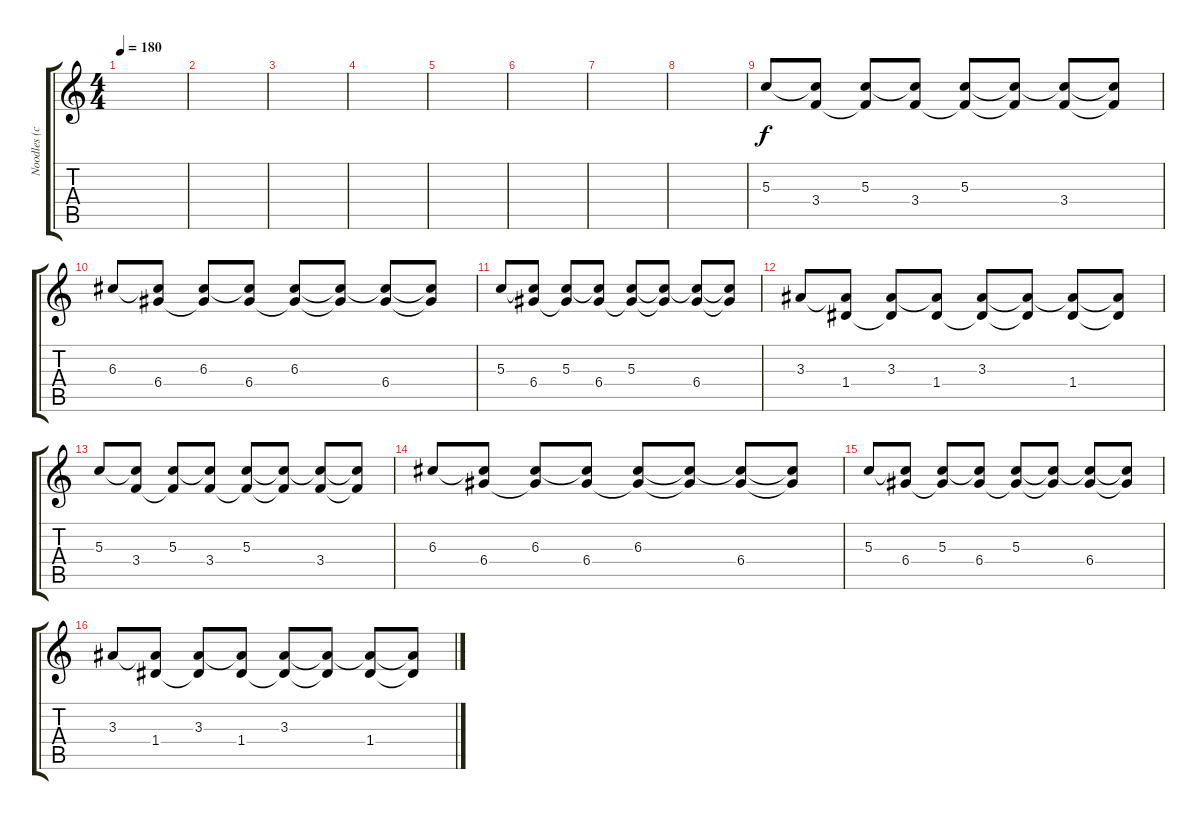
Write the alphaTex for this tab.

\track ("Noodles (clean sound)" "Noodles (c") {instrument electricguitarclean}
\staff {score tabs}
\tuning (E4 B3 G3 D3 A2 E2) {hide}
\ts (4 4)
\tempo 180
\clef g2
\ks c
|
|
|
|
|
|
|
|
5.3.8 (5.3{t} 3.4).8 (5.3 3.4{t}).8 (5.3{t} 3.4).8 (5.3 3.4{t}).8 (5.3{t} 3.4{t}).8 (5.3{t} 3.4).8 (5.3{t} 3.4{t}).8 |
6.3.8 (6.3{t} 6.4).8 (6.3 6.4{t}).8 (6.3{t} 6.4).8 (6.3 6.4{t}).8 (6.3{t} 6.4{t}).8 (6.3{t} 6.4).8 (6.3{t} 6.4{t}).8 |
5.3.8 (5.3{t} 6.4).8 (5.3 6.4{t}).8 (5.3{t} 6.4).8 (5.3 6.4{t}).8 (5.3{t} 6.4{t}).8 (5.3{t} 6.4).8 (5.3{t} 6.4{t}).8 |
3.3.8 (3.3{t} 1.4).8 (3.3 1.4{t}).8 (3.3{t} 1.4).8 (3.3 1.4{t}).8 (3.3{t} 1.4{t}).8 (3.3{t} 1.4).8 (3.3{t} 1.4{t}).8 |
5.3.8 (5.3{t} 3.4).8 (5.3 3.4{t}).8 (5.3{t} 3.4).8 (5.3 3.4{t}).8 (5.3{t} 3.4{t}).8 (5.3{t} 3.4).8 (5.3{t} 3.4{t}).8 |
6.3.8 (6.3{t} 6.4).8 (6.3 6.4{t}).8 (6.3{t} 6.4).8 (6.3 6.4{t}).8 (6.3{t} 6.4{t}).8 (6.3{t} 6.4).8 (6.3{t} 6.4{t}).8 |
5.3.8 (5.3{t} 6.4).8 (5.3 6.4{t}).8 (5.3{t} 6.4).8 (5.3 6.4{t}).8 (5.3{t} 6.4{t}).8 (5.3{t} 6.4).8 (5.3{t} 6.4{t}).8 |
3.3.8 (3.3{t} 1.4).8 (3.3 1.4{t}).8 (3.3{t} 1.4).8 (3.3 1.4{t}).8 (3.3{t} 1.4{t}).8 (3.3{t} 1.4).8 (3.3{t} 1.4{t}).8
